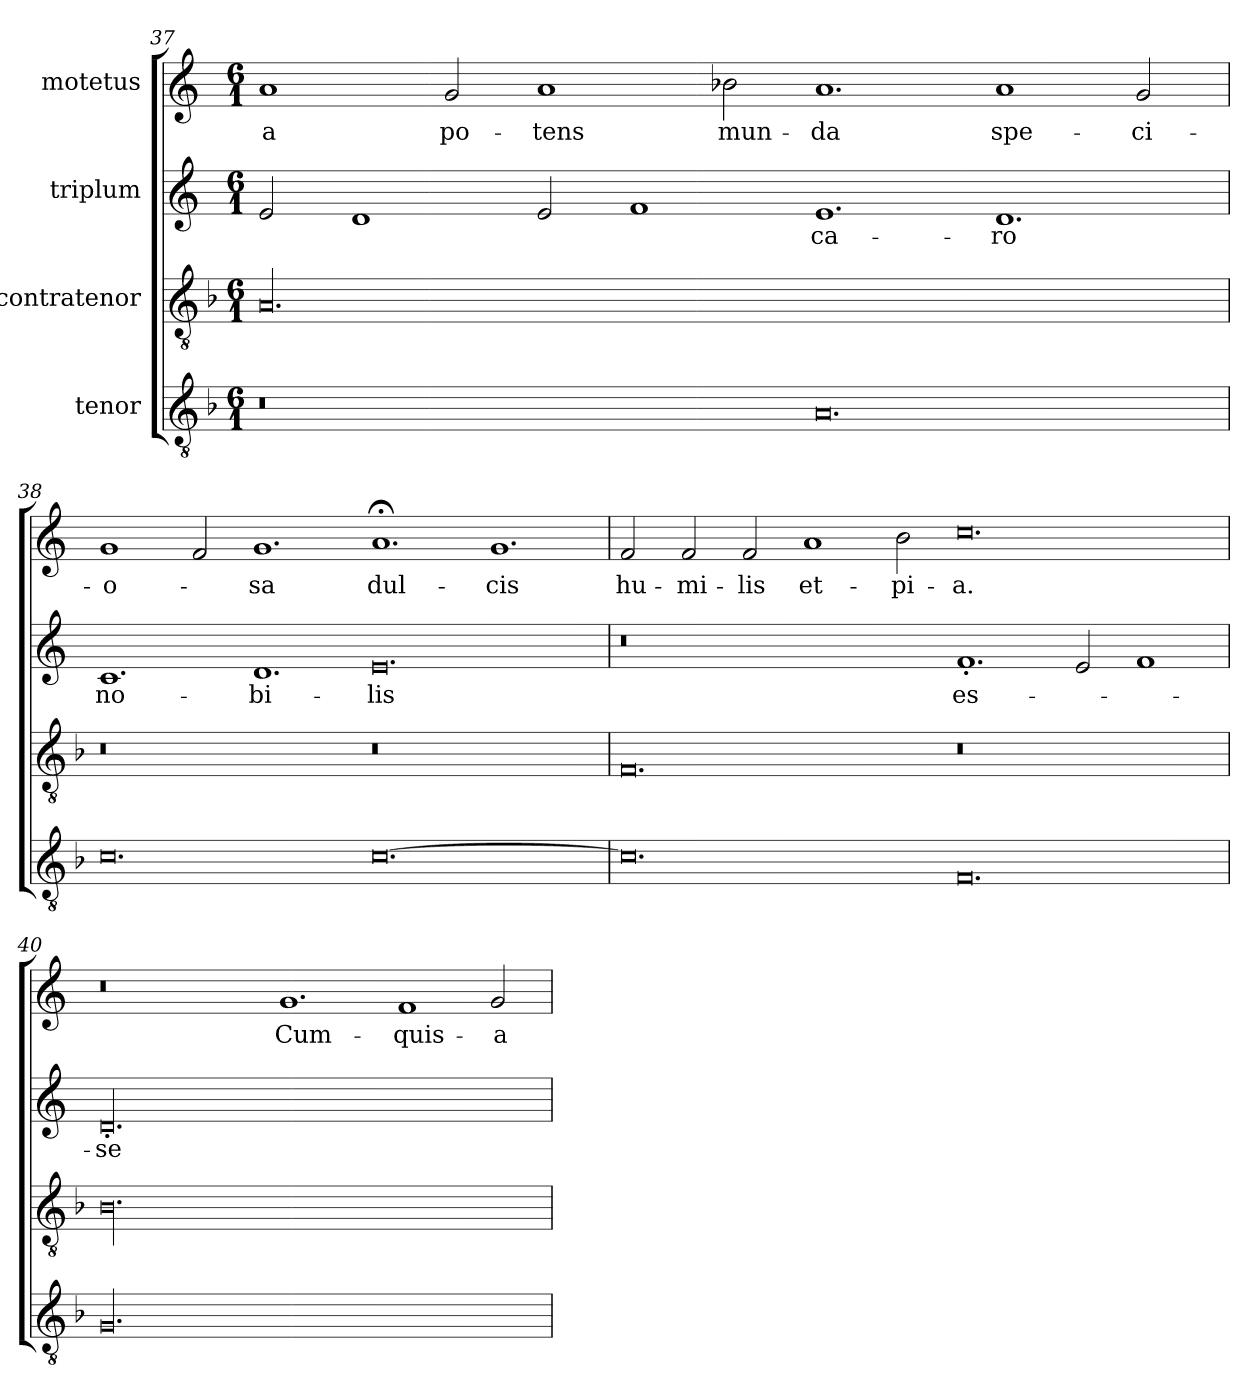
**kern	**kern	**kern	**text	**kern	**text
*part4	*part3	*part2	*part2	*part1	*part1
*staff4	*staff3	*staff2	*staff2	*staff1	*staff1
*I"tenor	*I"contratenor	*I"triplum	*	*I"motetus	*
*clefGv2	*clefGv2	*clefG2	*	*clefG2	*
*k[b-]	*k[b-]	*k[]	*	*k[]	*
*F:	*F:	*C:	*	*C:	*
*M6/1	*M6/1	*M6/1	*	*M6/1	*
=37	=37	=37	=37	=37	=37
0.r	00.A/	2e/	.	1a/	-a
.	.	1d/	.	.	.
.	.	.	.	2g/	po-
.	.	2e/	.	1a/	-tens
.	.	1f/	.	.	.
.	.	.	.	2b-X\	mun-
0.A/	.	1.e/	ca-	1.a/	-da
.	.	1.d/	-ro	1a/	spe-
.	.	.	.	2g/	-ci-
=38	=38	=38	=38	=38	=38
0.c\	0.r	1.c/	no-	1g/	-o-
.	.	.	.	2f/	.
.	.	1.d/	-bi-	1.g/	-sa
[0.c\	0.r	0.e/	-lis	1.a;</	dul-
.	.	.	.	1.g/	-cis
=39	=39	=39	=39	=39	=39
0.c\]	0.F/	0.r	.	2f/	hu-
.	.	.	.	2f/	-mi-
.	.	.	.	2f/	-lis
.	.	.	.	1a/	et-
.	.	.	.	2b\	pi-
0.F/	0.r	1.f'/	es-	0.cc\	-a.
.	.	2e/	.	.	.
.	.	1f/	.	.	.
=40	=40	=40	=40	=40	=40
00.G/	00.B-\	00.d'/	-se	0.r	.
.	.	.	.	1.g/	Cum-
.	.	.	.	1f/	quis-
.	.	.	.	2g/	a-
=	=	=	=	=	=
*-	*-	*-	*-	*-	*-
